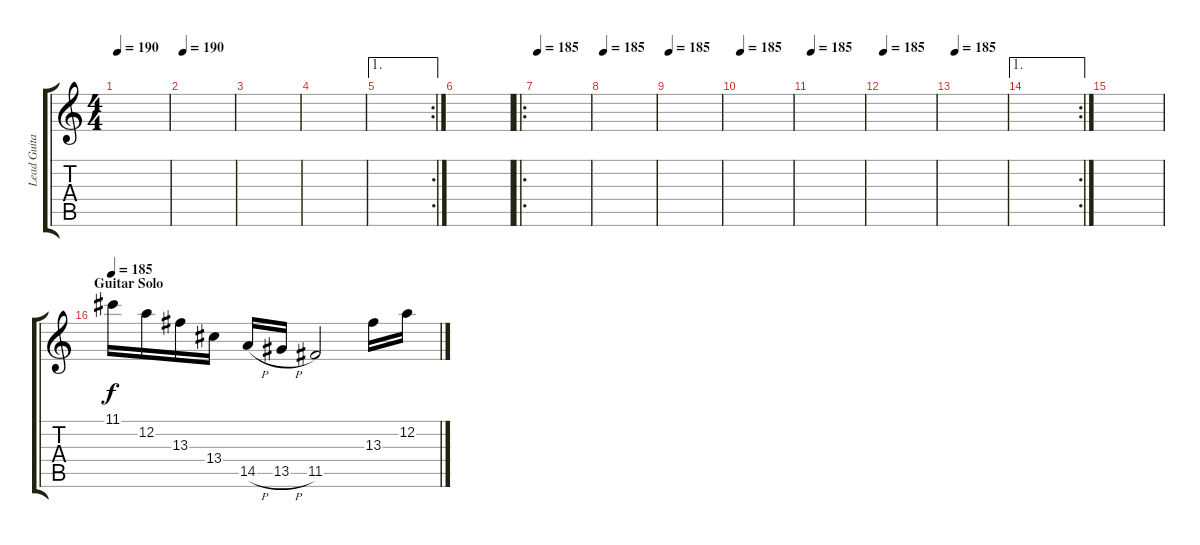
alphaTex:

\track ("Lead Guitar" "Lead Guita") {instrument overdrivenguitar}
\staff {score tabs}
\tuning (D4 A3 F3 C3 G2 D2) {hide}
\ts (4 4)
\tempo 190
\clef g2
\ks c
|
\tempo 190
|
|
|
\ae 1
\rc 2
|
|
\ro
\tempo 185
|
\tempo 185
|
\tempo 185
|
\tempo 185
|
\tempo 185
|
\tempo 185
|
\tempo 185
|
\ae 1
\rc 2
|
|
\section ("" "Guitar Solo")
\tempo 185
11.1.16 12.2.16 13.3.16 13.4.16 14.5{h}.16 13.5{h}.16 11.5.2 13.3.16 12.2.16
